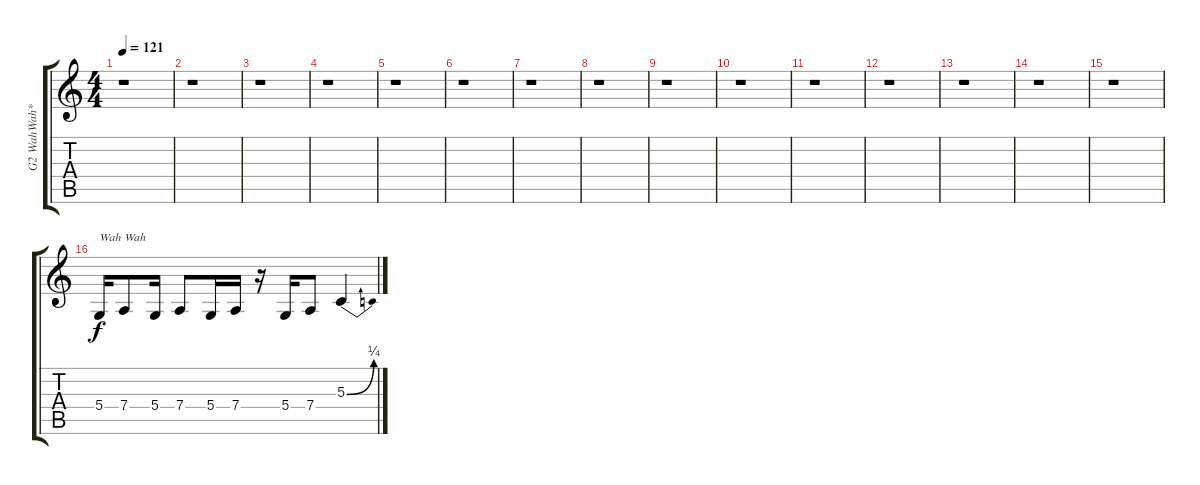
\track ("G2 WahWah**" "G2 WahWah*") {instrument englishhorn}
\staff {score tabs}
\tuning (E4 B3 G3 D3 A2 E2) {hide}
\ts (4 4)
\tempo 121
\clef g2
\ks c
r.1{dy f} |
r.1 |
r.1 |
r.1 |
r.1 |
r.1 |
r.1 |
r.1 |
r.1 |
r.1 |
r.1 |
r.1 |
r.1 |
r.1 |
r.1 |
5.4.16{txt "Wah Wah"} 7.4.8 5.4.16 7.4.8 5.4.16 7.4.16 r.16 5.4.16 7.4.8 5.3{be (bend 0 0 60 1)}.4
